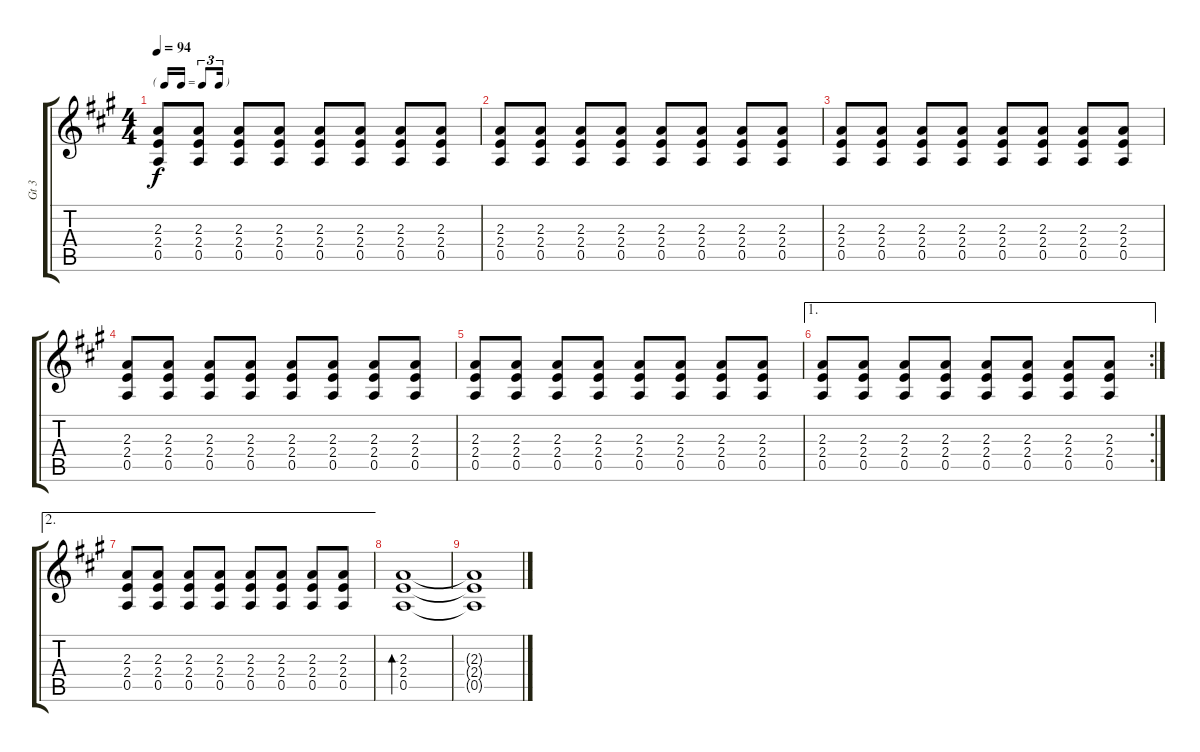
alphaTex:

\track ("Gt 3" "Gt 3") {instrument electricguitarclean}
\staff {score tabs}
\tuning (E4 B3 G3 D3 A2 E2) {hide}
\ts (4 4)
\tf triplet16th
\tempo 94
\clef g2
\ks a
(2.3 2.4 0.5).8{dy f} (2.3 2.4 0.5).8 (2.3 2.4 0.5).8 (2.3 2.4 0.5).8 (2.3 2.4 0.5).8 (2.3 2.4 0.5).8 (2.3 2.4 0.5).8 (2.3 2.4 0.5).8 |
(2.3 2.4 0.5).8 (2.3 2.4 0.5).8 (2.3 2.4 0.5).8 (2.3 2.4 0.5).8 (2.3 2.4 0.5).8 (2.3 2.4 0.5).8 (2.3 2.4 0.5).8 (2.3 2.4 0.5).8 |
(2.3 2.4 0.5).8 (2.3 2.4 0.5).8 (2.3 2.4 0.5).8 (2.3 2.4 0.5).8 (2.3 2.4 0.5).8 (2.3 2.4 0.5).8 (2.3 2.4 0.5).8 (2.3 2.4 0.5).8 |
(2.3 2.4 0.5).8 (2.3 2.4 0.5).8 (2.3 2.4 0.5).8 (2.3 2.4 0.5).8 (2.3 2.4 0.5).8 (2.3 2.4 0.5).8 (2.3 2.4 0.5).8 (2.3 2.4 0.5).8 |
(2.3 2.4 0.5).8 (2.3 2.4 0.5).8 (2.3 2.4 0.5).8 (2.3 2.4 0.5).8 (2.3 2.4 0.5).8 (2.3 2.4 0.5).8 (2.3 2.4 0.5).8 (2.3 2.4 0.5).8 |
\ae 1
\rc 2
(2.3 2.4 0.5).8 (2.3 2.4 0.5).8 (2.3 2.4 0.5).8 (2.3 2.4 0.5).8 (2.3 2.4 0.5).8 (2.3 2.4 0.5).8 (2.3 2.4 0.5).8 (2.3 2.4 0.5).8 |
\ae 2
(2.3 2.4 0.5).8 (2.3 2.4 0.5).8 (2.3 2.4 0.5).8 (2.3 2.4 0.5).8 (2.3 2.4 0.5).8 (2.3 2.4 0.5).8 (2.3 2.4 0.5).8 (2.3 2.4 0.5).8 |
(2.3 2.4 0.5).1{bd 240} |
(2.3{t} 2.4{t} 0.5{t}).1
